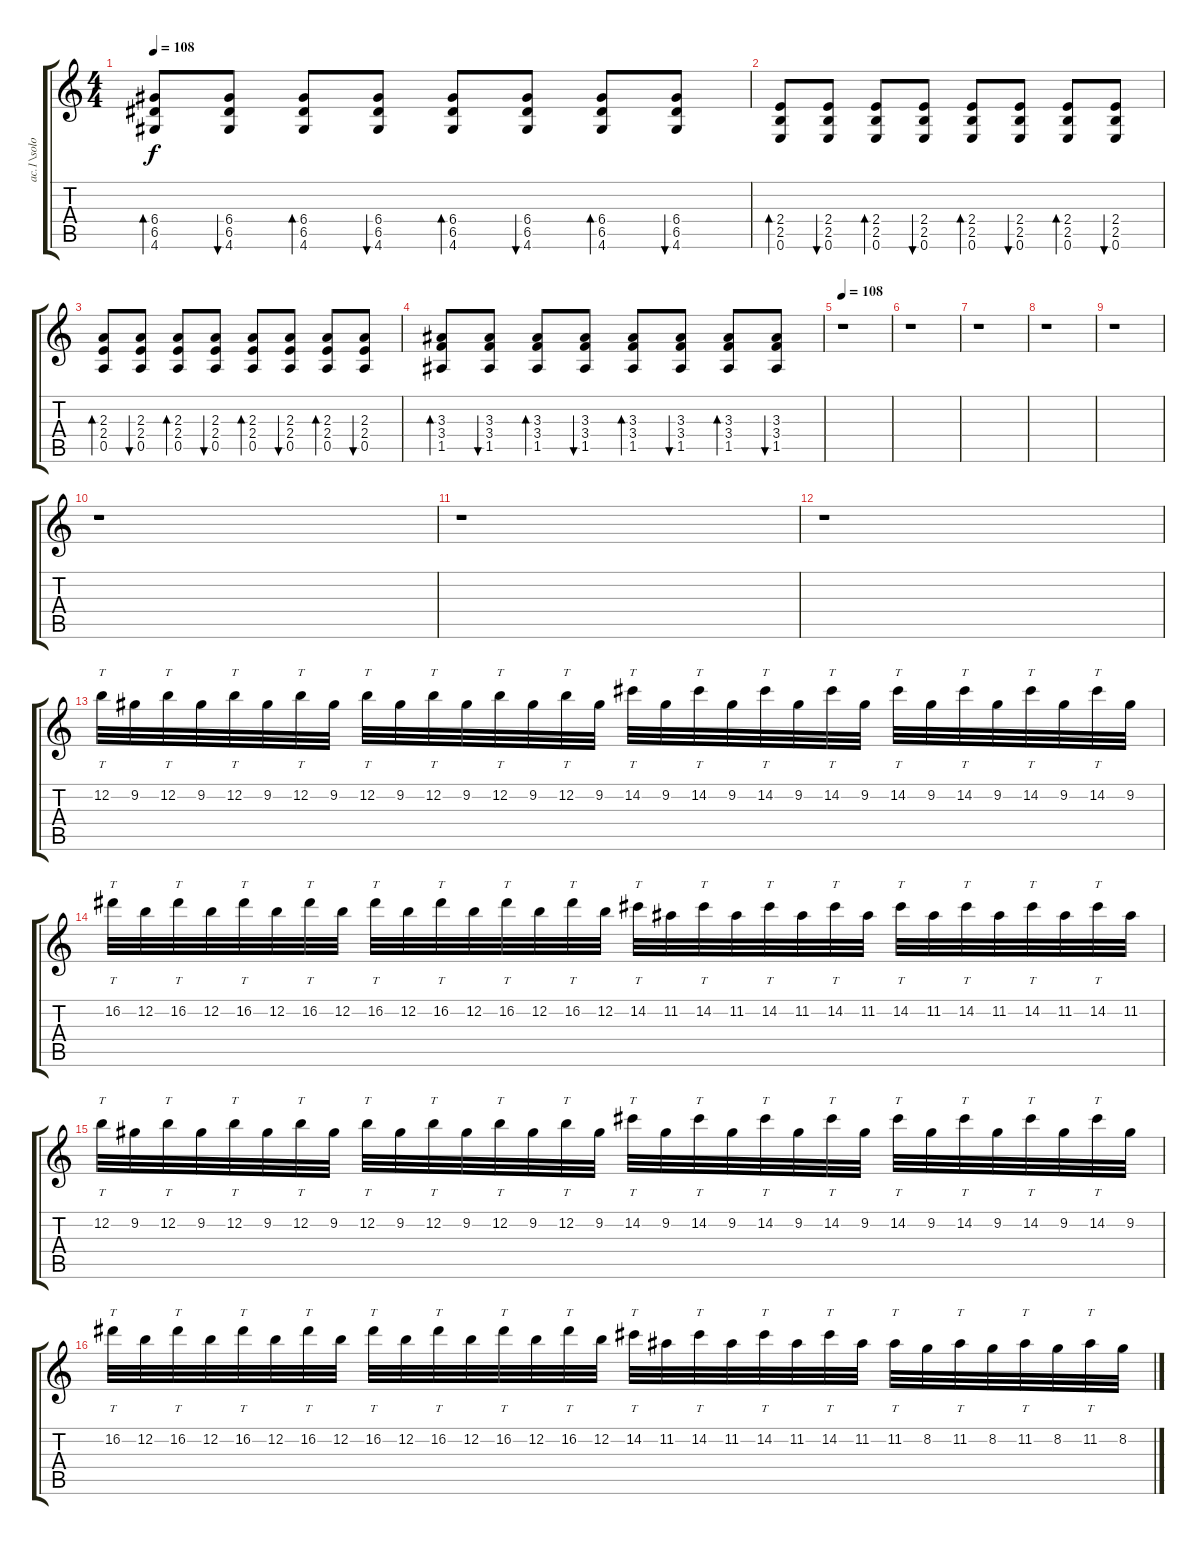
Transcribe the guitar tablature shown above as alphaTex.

\track ("ac.1\\solo" "ac.1\\solo") {instrument acousticguitarsteel}
\staff {score tabs}
\tuning (E4 B3 G3 D3 A2 E2) {hide}
\ts (4 4)
\tempo 108
\clef g2
\ks c
(6.4 6.5 4.6).8{bd 60 dy f volume 13 instrument acousticguitarsteel} (6.4 6.5 4.6).8{bu 60} (6.4 6.5 4.6).8{bd 60} (6.4 6.5 4.6).8{bu 60} (6.4 6.5 4.6).8{bd 60} (6.4 6.5 4.6).8{bu 60} (6.4 6.5 4.6).8{bd 60} (6.4 6.5 4.6).8{bu 60} |
(2.4 2.5 0.6).8{bd 60} (2.4 2.5 0.6).8{bu 60} (2.4 2.5 0.6).8{bd 60} (2.4 2.5 0.6).8{bu 60} (2.4 2.5 0.6).8{bd 60} (2.4 2.5 0.6).8{bu 60} (2.4 2.5 0.6).8{bd 60} (2.4 2.5 0.6).8{bu 60} |
(2.3 2.4 0.5).8{bd 60} (2.3 2.4 0.5).8{bu 60} (2.3 2.4 0.5).8{bd 60} (2.3 2.4 0.5).8{bu 60} (2.3 2.4 0.5).8{bd 60} (2.3 2.4 0.5).8{bu 60} (2.3 2.4 0.5).8{bd 60} (2.3 2.4 0.5).8{bu 60} |
(3.3 3.4 1.5).8{bd 60} (3.3 3.4 1.5).8{bu 60} (3.3 3.4 1.5).8{bd 60} (3.3 3.4 1.5).8{bu 60} (3.3 3.4 1.5).8{bd 60} (3.3 3.4 1.5).8{bu 60} (3.3 3.4 1.5).8{bd 60} (3.3 3.4 1.5).8{bu 60} |
\tempo 108
r.1 |
r.1 |
r.1 |
r.1 |
r.1 |
r.1 |
r.1 |
r.1 |
12.2.32{tt volume 12 instrument overdrivenguitar} 9.2.32 12.2.32{tt} 9.2.32 12.2.32{tt} 9.2.32 12.2.32{tt} 9.2.32 12.2.32{tt} 9.2.32 12.2.32{tt} 9.2.32 12.2.32{tt} 9.2.32 12.2.32{tt} 9.2.32 14.2.32{tt} 9.2.32 14.2.32{tt} 9.2.32 14.2.32{tt} 9.2.32 14.2.32{tt} 9.2.32 14.2.32{tt} 9.2.32 14.2.32{tt} 9.2.32 14.2.32{tt} 9.2.32 14.2.32{tt} 9.2.32 |
16.2.32{tt} 12.2.32 16.2.32{tt} 12.2.32 16.2.32{tt} 12.2.32 16.2.32{tt} 12.2.32 16.2.32{tt} 12.2.32 16.2.32{tt} 12.2.32 16.2.32{tt} 12.2.32 16.2.32{tt} 12.2.32 14.2.32{tt} 11.2.32 14.2.32{tt} 11.2.32 14.2.32{tt} 11.2.32 14.2.32{tt} 11.2.32 14.2.32{tt} 11.2.32 14.2.32{tt} 11.2.32 14.2.32{tt} 11.2.32 14.2.32{tt} 11.2.32 |
12.2.32{tt} 9.2.32 12.2.32{tt} 9.2.32 12.2.32{tt} 9.2.32 12.2.32{tt} 9.2.32 12.2.32{tt} 9.2.32 12.2.32{tt} 9.2.32 12.2.32{tt} 9.2.32 12.2.32{tt} 9.2.32 14.2.32{tt} 9.2.32 14.2.32{tt} 9.2.32 14.2.32{tt} 9.2.32 14.2.32{tt} 9.2.32 14.2.32{tt} 9.2.32 14.2.32{tt} 9.2.32 14.2.32{tt} 9.2.32 14.2.32{tt} 9.2.32 |
16.2.32{tt} 12.2.32 16.2.32{tt} 12.2.32 16.2.32{tt} 12.2.32 16.2.32{tt} 12.2.32 16.2.32{tt} 12.2.32 16.2.32{tt} 12.2.32 16.2.32{tt} 12.2.32 16.2.32{tt} 12.2.32 14.2.32{tt} 11.2.32 14.2.32{tt} 11.2.32 14.2.32{tt} 11.2.32 14.2.32{tt} 11.2.32 11.2.32{tt} 8.2.32 11.2.32{tt} 8.2.32 11.2.32{tt} 8.2.32 11.2.32{tt} 8.2.32
